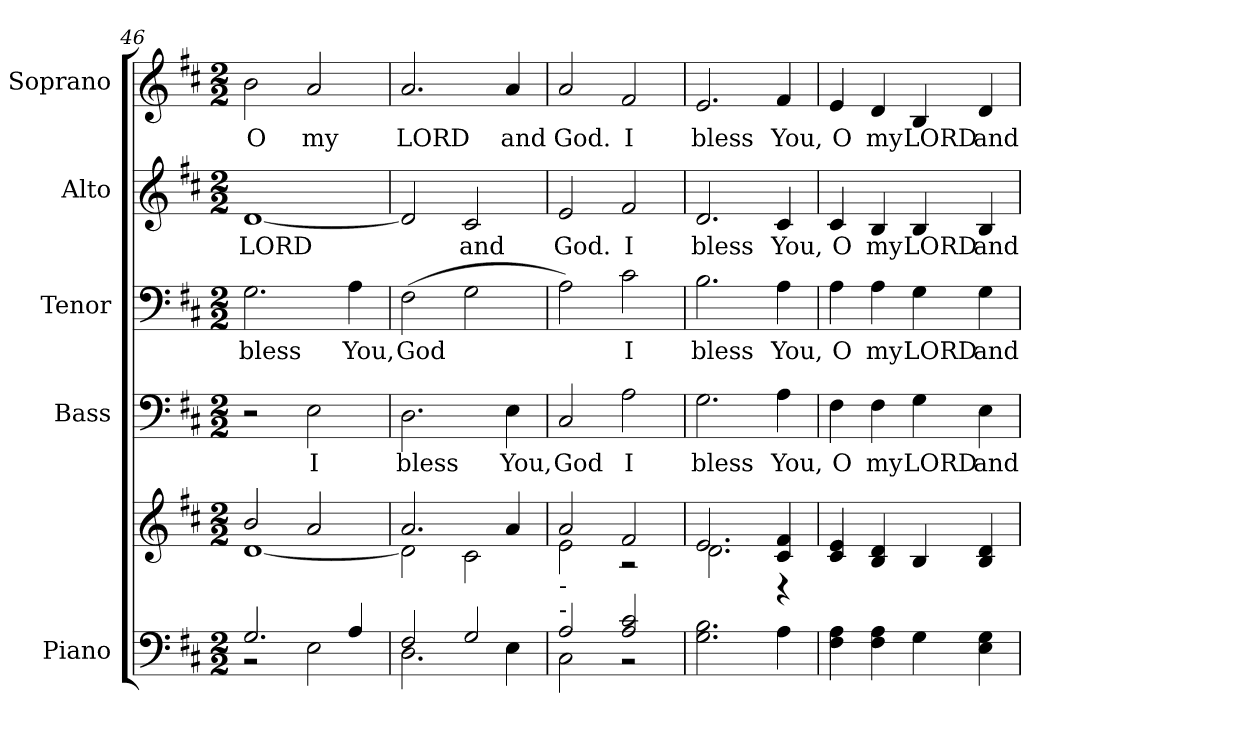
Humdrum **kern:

**kern	**kern	**kern	**text	**kern	**text	**kern	**text	**kern	**text
*part5	*part5	*part4	*part4	*part3	*part3	*part2	*part2	*part1	*part1
*staff6	*staff5	*staff4	*staff4	*staff3	*staff3	*staff2	*staff2	*staff1	*staff1
*I"Piano	*	*I"Bass	*	*I"Tenor	*	*I"Alto	*	*I"Soprano	*
*I'Pno.	*	*I'B.	*	*I'T.	*	*I'A.	*	*I'S.	*
!!LO:PB:g=z
*clefF4	*clefG2	*clefF4	*	*clefF4	*	*clefG2	*	*clefG2	*
*k[f#c#]	*k[f#c#]	*k[f#c#]	*	*k[f#c#]	*	*k[f#c#]	*	*k[f#c#]	*
*D:	*D:	*D:	*	*D:	*	*D:	*	*D:	*
*M2/2	*M2/2	*M2/2	*	*M2/2	*	*M2/2	*	*M2/2	*
=46	=46	=46	=46	=46	=46	=46	=46	=46	=46
*^	*^	*	*	*	*	*	*	*	*
!	!	!	!	!	!	!	!LO:LY:b:color=#000000	!	!	!	!
!	!	!	!	!	!	!	!	!	!LO:LY:b:color=#000000	!	!
!	!	!	!	!	!	!	!	!	!	!	!LO:LY:b:color=#000000
2.Gi/	2r	2bi/	[<1di	2r	.	2.Gi\	bless	[<1di	LORD	2bi\	O
!	!	!	!	!	!LO:LY:b:color=#000000	!	!	!	!	!	!
!	!	!	!	!	!	!	!	!	!	!	!LO:LY:b:color=#000000
.	2Ei\	2ai/	.	2Ei\	I	.	.	.	.	2ai/	my
!	!	!	!	!	!	!	!LO:LY:b:color=#000000	!	!	!	!
4Ai/	.	.	.	.	.	4Ai\	You,	.	.	.	.
=47	=47	=47	=47	=47	=47	=47	=47	=47	=47	=47	=47
!	!	!	!	!	!LO:LY:b:color=#000000	!	!	!	!	!	!
!	!	!	!	!	!	!	!LO:LY:b:color=#000000	!	!	!	!
!	!	!	!	!	!	!	!	!	!	!	!LO:LY:b:color=#000000
2F#i/	2.Di\	2.ai/	2di\]	2.Di\	bless	(2F#i\	God	2di/]	.	2.ai/	LORD
!	!	!	!	!	!	!	!	!	!LO:LY:b:color=#000000	!	!
2Gi/	.	.	2c#i\	.	.	2Gi\	.	2c#i/	and	.	.
!	!	!	!	!	!LO:LY:b:color=#000000	!	!	!	!	!	!
!	!	!	!	!	!	!	!	!	!	!	!LO:LY:b:color=#000000
.	4Ei\	4ai/	.	4Ei\	You,	.	.	.	.	4ai/	and
=48	=48	=48	=48	=48	=48	=48	=48	=48	=48	=48	=48
!	!	!	!	!	!LO:LY:b:color=#000000	!	!	!	!	!	!
!	!	!	!	!	!	!	!	!	!LO:LY:b:color=#000000	!	!
!	!	!LO:TX:b:t=-	!	!	!	!	!	!	!	!	!
!LO:TX:a:t=-	!	!	!	!	!	!	!	!	!	!	!
!	!	!	!	!	!	!	!	!	!	!	!LO:LY:b:color=#000000
2Ai/	2C#i\	2ai/	2ei\	2C#i/	God	2Ai\)	.	2ei/	God.	2ai/	God.
!	!	!	!	!	!LO:LY:b:color=#000000	!	!	!	!	!	!
!	!	!	!	!	!	!	!LO:LY:b:color=#000000	!	!	!	!
!	!	!	!	!	!	!	!	!	!LO:LY:b:color=#000000	!	!
!	!	!	!	!	!	!	!	!	!	!	!LO:LY:b:color=#000000
2Ai/ 2c#i	2r	2f#i/	2r	2Ai\	I	2c#i\	I	2f#i/	I	2f#i/	I
*v	*v	*	*	*	*	*	*	*	*	*	*
=49	=49	=49	=49	=49	=49	=49	=49	=49	=49	=49
*^	*	*	*	*	*	*	*	*	*	*
!	!	!	!	!	!LO:LY:b:color=#000000	!	!	!	!	!	!
*v	*v	*	*	*	*	*	*	*	*	*	*
*^	*	*	*	*	*	*	*	*	*	*
!	!	!	!	!	!	!	!LO:LY:b:color=#000000	!	!	!	!
*v	*v	*	*	*	*	*	*	*	*	*	*
*^	*	*	*	*	*	*	*	*	*	*
!	!	!	!	!	!	!	!	!	!LO:LY:b:color=#000000	!	!
*v	*v	*	*	*	*	*	*	*	*	*	*
*^	*	*	*	*	*	*	*	*	*	*
!	!	!	!	!	!	!	!	!	!	!	!LO:LY:b:color=#000000
*v	*v	*	*	*	*	*	*	*	*	*	*
2.Gi\ 2.Bi	2.ei/	2.di\	2.Gi\	bless	2.Bi\	bless	2.di/	bless	2.ei/	bless
!	!	!	!	!LO:LY:b:color=#000000	!	!	!	!	!	!
!	!	!	!	!	!	!LO:LY:b:color=#000000	!	!	!	!
!	!	!	!	!	!	!	!	!LO:LY:b:color=#000000	!	!
!	!	!	!	!	!	!	!	!	!	!LO:LY:b:color=#000000
4Ai\	4c#i/ 4f#i	4r	4Ai\	You,	4Ai\	You,	4c#i/	You,	4f#i/	You,
*	*v	*v	*	*	*	*	*	*	*	*
=50	=50	=50	=50	=50	=50	=50	=50	=50	=50
*	*^	*	*	*	*	*	*	*	*
!	!	!	!	!LO:LY:b:color=#000000	!	!	!	!	!	!
*	*v	*v	*	*	*	*	*	*	*	*
*	*^	*	*	*	*	*	*	*	*
!	!	!	!	!	!	!LO:LY:b:color=#000000	!	!	!	!
*	*v	*v	*	*	*	*	*	*	*	*
*	*^	*	*	*	*	*	*	*	*
!	!	!	!	!	!	!	!	!LO:LY:b:color=#000000	!	!
*	*v	*v	*	*	*	*	*	*	*	*
*	*^	*	*	*	*	*	*	*	*
!	!	!	!	!	!	!	!	!	!	!LO:LY:b:color=#000000
*	*v	*v	*	*	*	*	*	*	*	*
4F#i\ 4Ai	4c#i/ 4ei	4F#i\	O	4Ai\	O	4c#i/	O	4ei/	O
!	!	!	!LO:LY:b:color=#000000	!	!	!	!	!	!
!	!	!	!	!	!LO:LY:b:color=#000000	!	!	!	!
!	!	!	!	!	!	!	!LO:LY:b:color=#000000	!	!
!	!	!	!	!	!	!	!	!	!LO:LY:b:color=#000000
4F#i\ 4Ai	4Bi/ 4di	4F#i\	my	4Ai\	my	4Bi/	my	4di/	my
!	!	!	!LO:LY:b:color=#000000	!	!	!	!	!	!
!	!	!	!	!	!LO:LY:b:color=#000000	!	!	!	!
!	!	!	!	!	!	!	!LO:LY:b:color=#000000	!	!
!	!	!	!	!	!	!	!	!	!LO:LY:b:color=#000000
4Gi\	4Bi/	4Gi\	LORD	4Gi\	LORD	4Bi/	LORD	4Bi/	LORD
!	!	!	!LO:LY:b:color=#000000	!	!	!	!	!	!
!	!	!	!	!	!LO:LY:b:color=#000000	!	!	!	!
!	!	!	!	!	!	!	!LO:LY:b:color=#000000	!	!
!	!	!	!	!	!	!	!	!	!LO:LY:b:color=#000000
4Ei\ 4Gi	4Bi/ 4di	4Ei\	and	4Gi\	and	4Bi/	and	4di/	and
=	=	=	=	=	=	=	=	=	=
*-	*-	*-	*-	*-	*-	*-	*-	*-	*-
